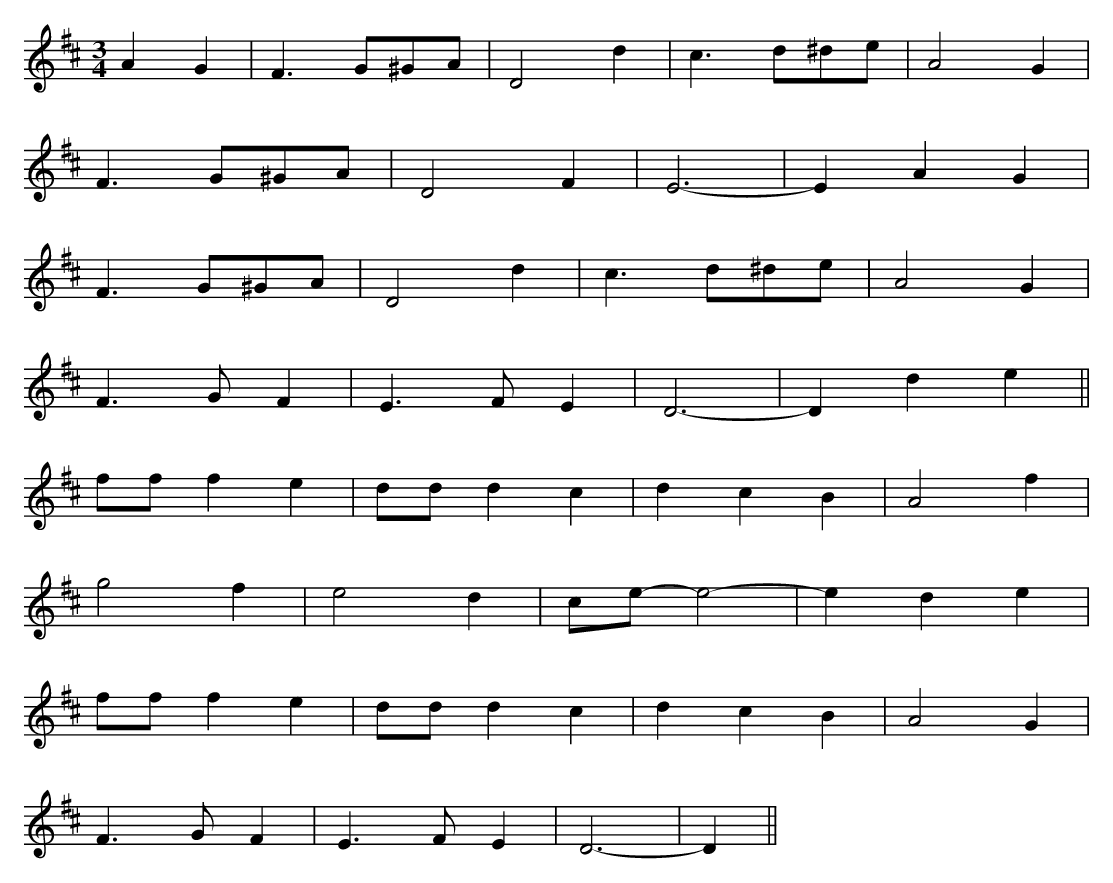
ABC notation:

X:1
M:3/4
K:D
A2 G2|F3 G^GA|D4 d2|c3 d^de|A4 G2|
F3 G^GA|D4 F2|E6-|E2 A2 G2|
F3 G^GA|D4 d2|c3 d^de|A4 G2|
F3 G F2|E3 F E2|D6-|D2 d2 e2||
ff f2 e2|dd d2 c2|d2 c2 B2|A4 f2|
g4 f2|e4 d2|ce-e4-|e2 d2 e2|
ff f2 e2|dd d2 c2|d2 c2 B2|A4 G2|
F3 G F2|E3 F E2|D6-|D2||
